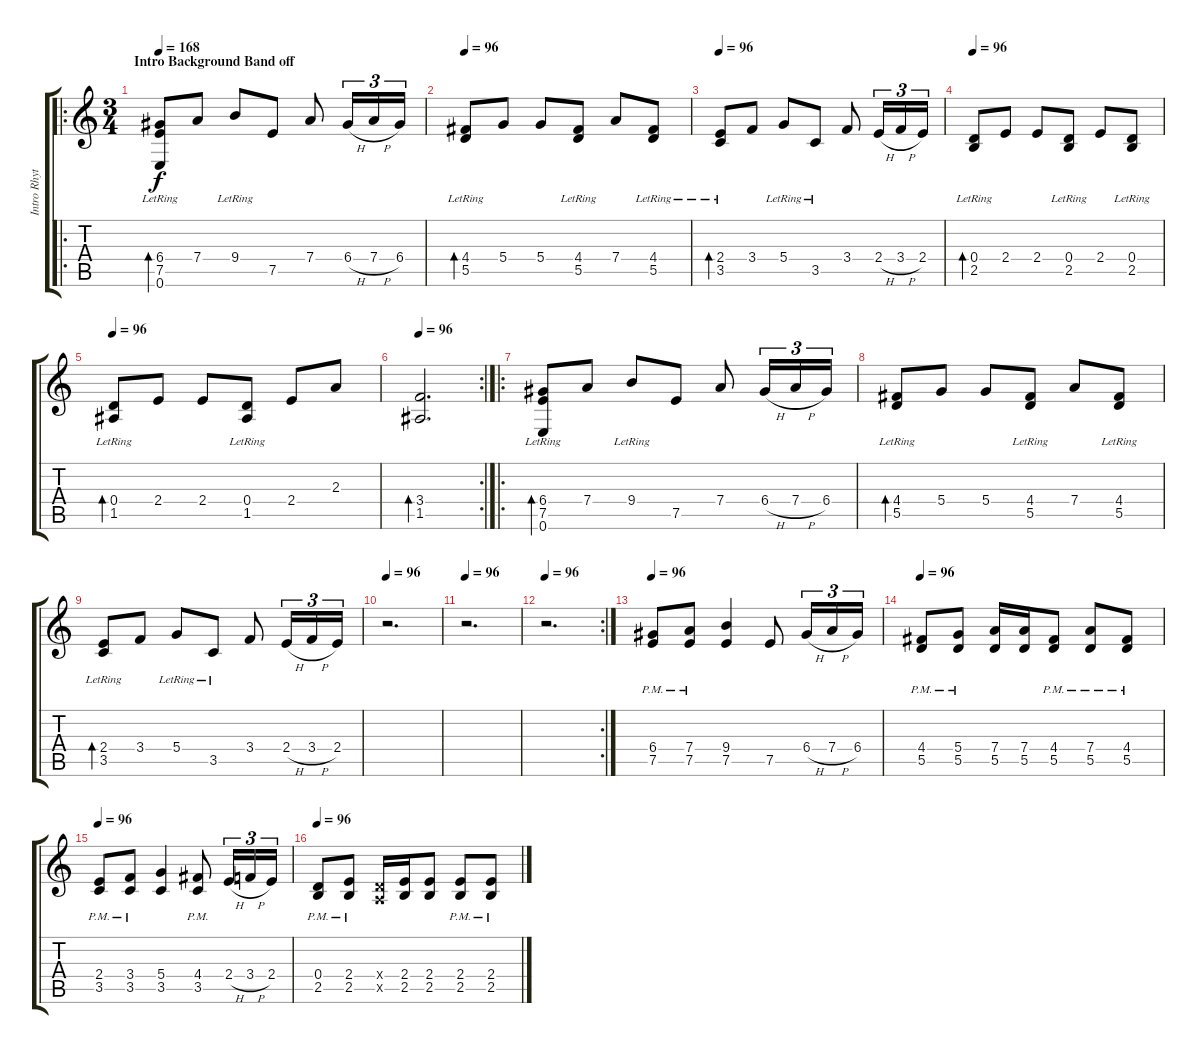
\track ("Intro Rhythm 2" "Intro Rhyt") {instrument electricguitarclean}
\staff {score tabs}
\tuning (E4 B3 G3 D3 A2 E2) {hide}
\ro
\ts (3 4)
\section ("" "Intro Background Band off")
\tempo 168
\tempo 96
\tempo 168
\clef g2
\ks c
(6.4 7.5{lr} 0.6{lr}).8{bd 120 dy f instrument electricguitarclean} 7.4.8 9.4{lr}.8 7.5.8 7.4.8 6.4{h}.16{tu (3 2)} 7.4{h}.16{tu (3 2)} 6.4.16{tu (3 2)} |
\tempo 96
(4.4 5.5{lr}).8{bd 120} 5.4.8 5.4.8 (4.4 5.5{lr}).8 7.4.8 (4.4 5.5{lr}).8 |
\tempo 96
(2.4 3.5{lr}).8{bd 120} 3.4.8 5.4{lr}.8 3.5{lr}.8 3.4.8 2.4{h}.16{tu (3 2)} 3.4{h}.16{tu (3 2)} 2.4.16{tu (3 2)} |
\tempo 96
(0.4 2.5{lr}).8{bd 120} 2.4.8 2.4.8 (0.4 2.5{lr}).8 2.4.8 (0.4 2.5{lr}).8 |
\tempo 96
(0.4 1.5{lr}).8{bd 120} 2.4.8 2.4.8 (0.4 1.5{lr}).8 2.4.8 2.3.8 |
\rc 2
\tempo 96
(3.4 1.5).2{d bd 120} |
\ro
(6.4 7.5{lr} 0.6{lr}).8{bd 120} 7.4.8 9.4{lr}.8 7.5.8 7.4.8 6.4{h}.16{tu (3 2)} 7.4{h}.16{tu (3 2)} 6.4.16{tu (3 2)} |
(4.4 5.5{lr}).8{bd 120} 5.4.8 5.4.8 (4.4 5.5{lr}).8 7.4.8 (4.4 5.5{lr}).8 |
(2.4 3.5{lr}).8{bd 120} 3.4.8 5.4{lr}.8 3.5{lr}.8 3.4.8 2.4{h}.16{tu (3 2)} 3.4{h}.16{tu (3 2)} 2.4.16{tu (3 2)} |
\tempo 96
r.2{d} |
\tempo 96
r.2{d} |
\rc 2
\tempo 96
r.2{d} |
\tempo 96
(6.4{pm} 7.5{pm}).8{instrument overdrivenguitar} (7.4{pm} 7.5{pm}).8 (9.4 7.5).4 7.5.8 6.4{h}.16{tu (3 2)} 7.4{h}.16{tu (3 2)} 6.4.16{tu (3 2)} |
\tempo 96
(4.4{pm} 5.5{pm}).8 (5.4{pm} 5.5{pm}).8 (7.4 5.5).16 (7.4 5.5).16 (4.4{pm} 5.5{pm}).8 (7.4{pm} 5.5{pm}).8 (4.4{pm} 5.5{pm}).8 |
\tempo 96
(2.4{pm} 3.5{pm}).8 (3.4{pm} 3.5{pm}).8 (5.4 3.5).4 (4.4{pm} 3.5{pm}).8 2.4{h}.16{tu (3 2)} 3.4{h}.16{tu (3 2)} 2.4.16{tu (3 2)} |
\tempo 96
(0.4{pm} 2.5{pm}).8 (2.4{pm} 2.5{pm}).8 (0.4{x} 0.5{x}).16 (2.4 2.5).16 (2.4 2.5).8 (2.4{pm} 2.5{pm}).8 (2.4{pm} 2.5{pm}).8
